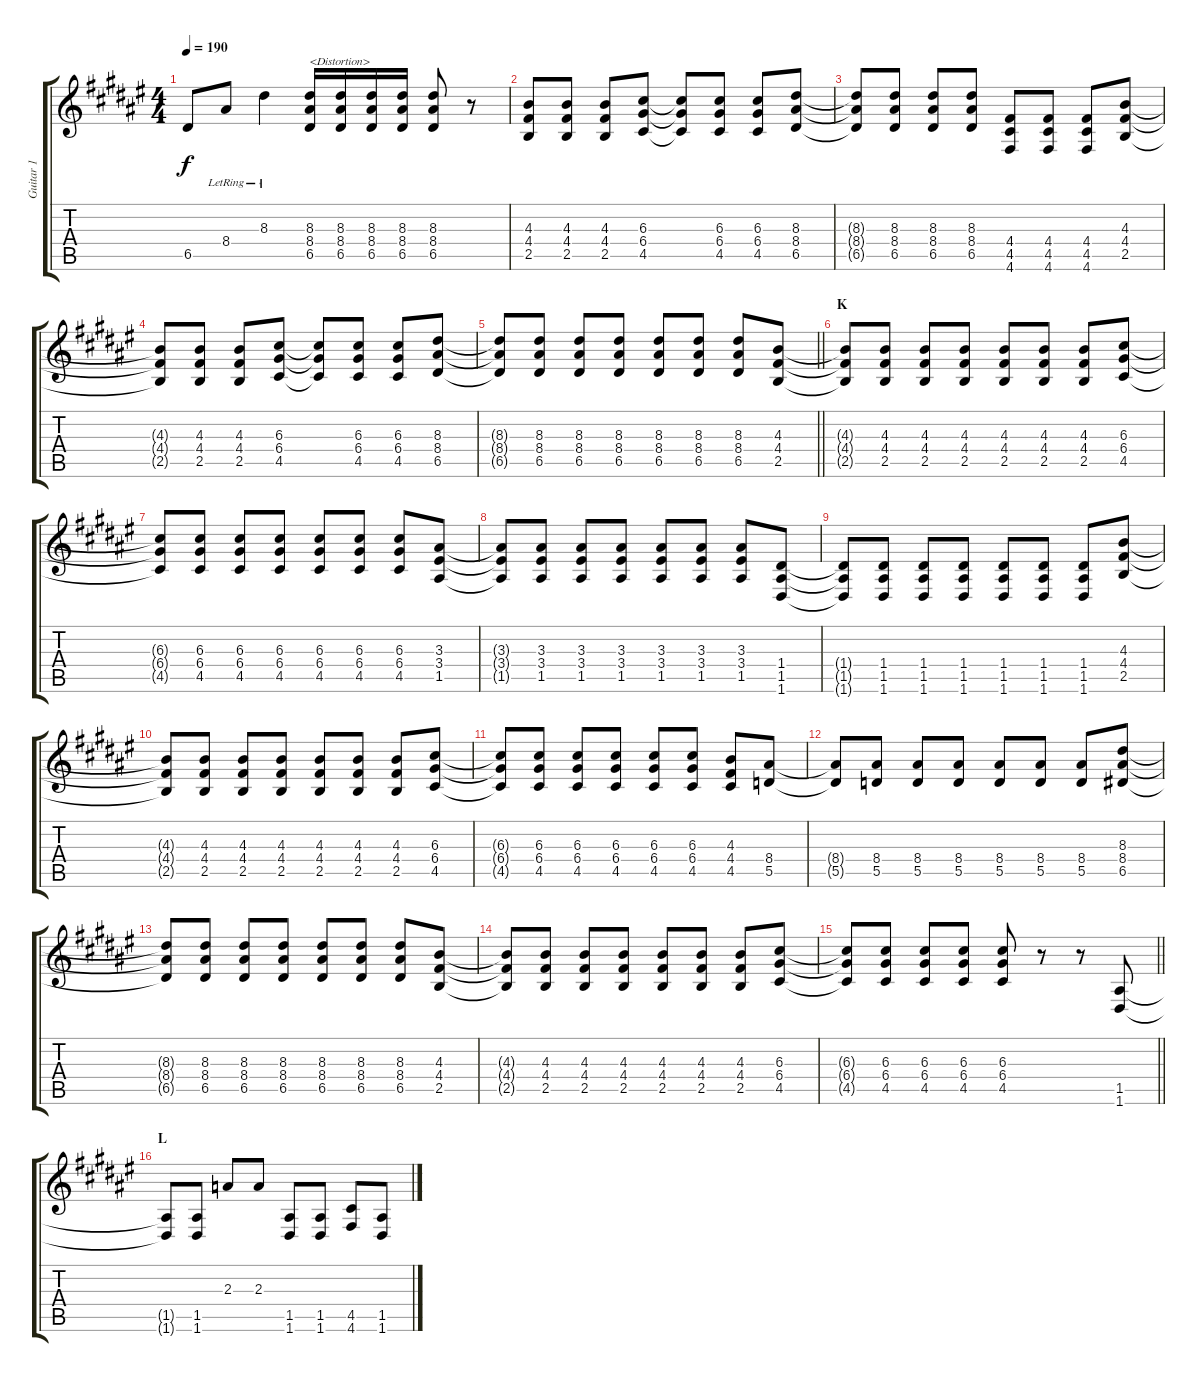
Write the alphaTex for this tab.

\track ("Guitar 1" "Guitar 1") {instrument overdrivenguitar}
\staff {score tabs}
\tuning (E4 B3 G3 D3 A2 D2) {hide}
\ts (4 4)
\tempo 190
\clef g2
\ks f#
6.5{t}.8{dy f} 8.4{lr}.8 8.3{lr}.4 (8.3 8.4 6.5).16{txt "<Distortion>" instrument overdrivenguitar} (8.3 8.4 6.5).16 (8.3 8.4 6.5).16 (8.3 8.4 6.5).16 (8.3 8.4 6.5).8 r.8 |
(4.3 4.4 2.5).8 (4.3 4.4 2.5).8 (4.3 4.4 2.5).8 (6.3 6.4 4.5).8 (6.3{t} 6.4{t} 4.5{t}).8 (6.3 6.4 4.5).8 (6.3 6.4 4.5).8 (8.3 8.4 6.5).8 |
(8.3{t} 8.4{t} 6.5{t}).8 (8.3 8.4 6.5).8 (8.3 8.4 6.5).8 (8.3 8.4 6.5).8 (4.4 4.5 4.6).8 (4.4 4.5 4.6).8 (4.4 4.5 4.6).8 (4.3 4.4 2.5).8 |
(4.3{t} 4.4{t} 2.5{t}).8 (4.3 4.4 2.5).8 (4.3 4.4 2.5).8 (6.3 6.4 4.5).8 (6.3{t} 6.4{t} 4.5{t}).8 (6.3 6.4 4.5).8 (6.3 6.4 4.5).8 (8.3 8.4 6.5).8 |
\barLineRight lightlight
(8.3{t} 8.4{t} 6.5{t}).8 (8.3 8.4 6.5).8 (8.3 8.4 6.5).8 (8.3 8.4 6.5).8 (8.3 8.4 6.5).8 (8.3 8.4 6.5).8 (8.3 8.4 6.5).8 (4.3 4.4 2.5).8 |
\section ("" "K")
(4.3{t} 4.4{t} 2.5{t}).8 (4.3 4.4 2.5).8 (4.3 4.4 2.5).8 (4.3 4.4 2.5).8 (4.3 4.4 2.5).8 (4.3 4.4 2.5).8 (4.3 4.4 2.5).8 (6.3 6.4 4.5).8 |
(6.3{t} 6.4{t} 4.5{t}).8 (6.3 6.4 4.5).8 (6.3 6.4 4.5).8 (6.3 6.4 4.5).8 (6.3 6.4 4.5).8 (6.3 6.4 4.5).8 (6.3 6.4 4.5).8 (3.3 3.4 1.5).8 |
(3.3{t} 3.4{t} 1.5{t}).8 (3.3 3.4 1.5).8 (3.3 3.4 1.5).8 (3.3 3.4 1.5).8 (3.3 3.4 1.5).8 (3.3 3.4 1.5).8 (3.3 3.4 1.5).8 (1.4 1.5 1.6).8 |
(1.4{t} 1.5{t} 1.6{t}).8 (1.4 1.5 1.6).8 (1.4 1.5 1.6).8 (1.4 1.5 1.6).8 (1.4 1.5 1.6).8 (1.4 1.5 1.6).8 (1.4 1.5 1.6).8 (4.3 4.4 2.5).8 |
(4.3{t} 4.4{t} 2.5{t}).8 (4.3 4.4 2.5).8 (4.3 4.4 2.5).8 (4.3 4.4 2.5).8 (4.3 4.4 2.5).8 (4.3 4.4 2.5).8 (4.3 4.4 2.5).8 (6.3 6.4 4.5).8 |
(6.3{t} 6.4{t} 4.5{t}).8 (6.3 6.4 4.5).8 (6.3 6.4 4.5).8 (6.3 6.4 4.5).8 (6.3 6.4 4.5).8 (6.3 6.4 4.5).8 (4.3 4.4 4.5).8 (8.4 5.5).8 |
(8.4{t} 5.5{t}).8 (8.4 5.5).8 (8.4 5.5).8 (8.4 5.5).8 (8.4 5.5).8 (8.4 5.5).8 (8.4 5.5).8 (8.3 8.4 6.5).8 |
(8.3{t} 8.4{t} 6.5{t}).8 (8.3 8.4 6.5).8 (8.3 8.4 6.5).8 (8.3 8.4 6.5).8 (8.3 8.4 6.5).8 (8.3 8.4 6.5).8 (8.3 8.4 6.5).8 (4.3 4.4 2.5).8 |
(4.3{t} 4.4{t} 2.5{t}).8 (4.3 4.4 2.5).8 (4.3 4.4 2.5).8 (4.3 4.4 2.5).8 (4.3 4.4 2.5).8 (4.3 4.4 2.5).8 (4.3 4.4 2.5).8 (6.3 6.4 4.5).8 |
\barLineRight lightlight
(6.3{t} 6.4{t} 4.5{t}).8 (6.3 6.4 4.5).8 (6.3 6.4 4.5).8 (6.3 6.4 4.5).8 (6.3 6.4 4.5).8 r.8 r.8 (1.5 1.6).8 |
\section ("" "L")
(1.5{t} 1.6{t}).8 (1.5 1.6).8 2.3.8 2.3.8 (1.5 1.6).8 (1.5 1.6).8 (4.5 4.6).8 (1.5 1.6).8
